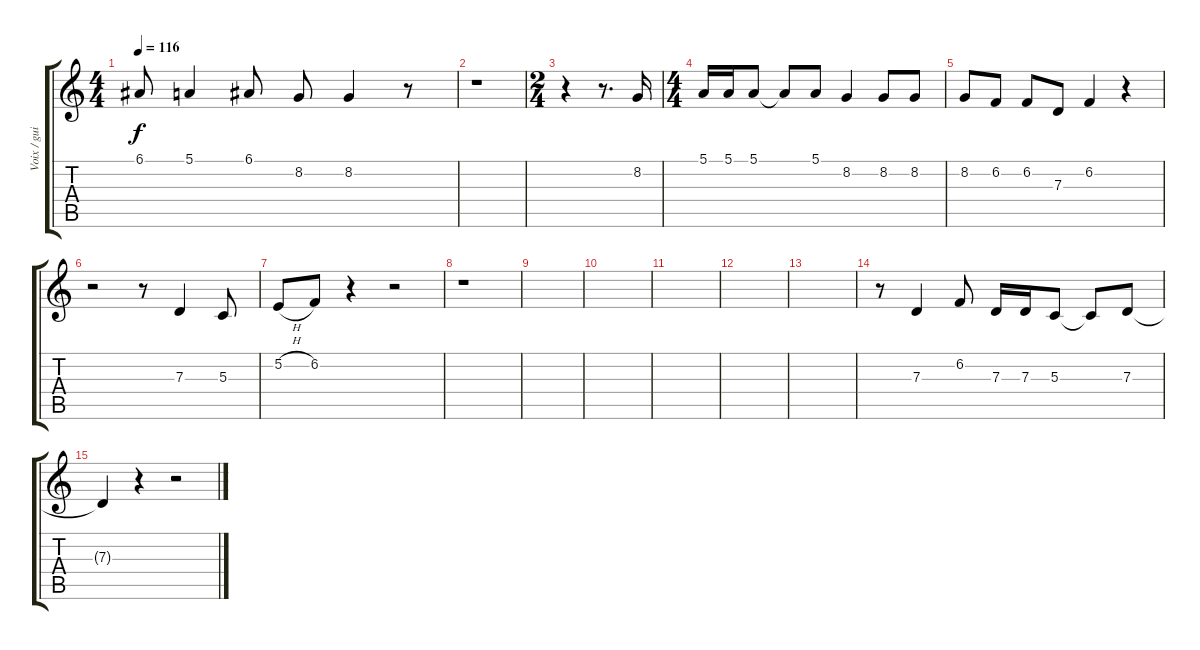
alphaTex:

\track ("Voix / guitare acoustique fin" "Voix / gui") {instrument accordion}
\staff {score tabs}
\tuning (E4 B3 G3 D3 A2 E2) {hide}
\ts (4 4)
\tempo 116
\clef g2
\ks c
6.1.8{dy f} 5.1.4 6.1.8 8.2.8 8.2.4 r.8 |
r.1 |
\ts (2 4)
r.4 r.8{d} 8.2.16 |
\ts (4 4)
5.1.16 5.1.16 5.1.8 5.1{t}.8 5.1.8 8.2.4 8.2.8 8.2.8 |
8.2.8 6.2.8 6.2.8 7.3.8 6.2.4 r.4 |
r.2 r.8 7.3.4 5.3.8 |
5.2{h}.8 6.2.8 r.4 r.2 |
r.1 |
|
|
|
|
|
r.8 7.3.4 6.2.8 7.3.16 7.3.16 5.3.8 5.3{t}.8 7.3.8 |
7.3{t}.4 r.4 r.2
